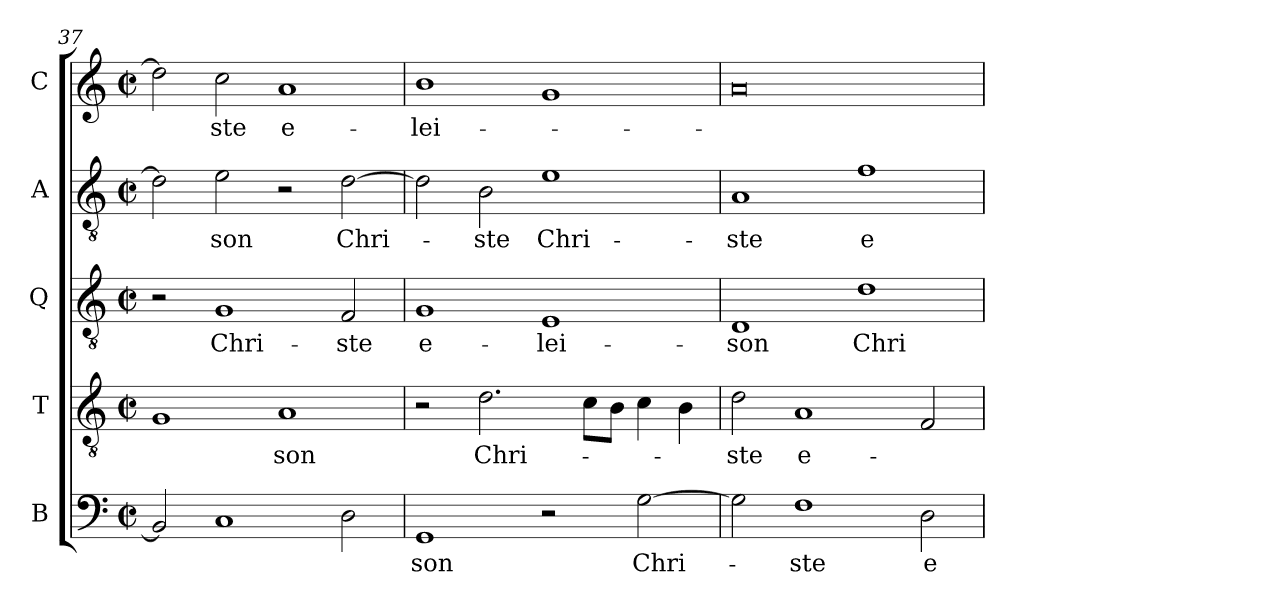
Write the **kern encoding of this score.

**kern	**text	**kern	**text	**kern	**text	**kern	**text	**kern	**text
*part5	*part5	*part4	*part4	*part3	*part3	*part2	*part2	*part1	*part1
*staff5	*staff5	*staff4	*staff4	*staff3	*staff3	*staff2	*staff2	*staff1	*staff1
*I"B	*	*I"T	*	*I"Q	*	*I"A	*	*I"C	*
*I'B	*	*I'T	*	*I'Q	*	*I'A	*	*I'C	*
*clefF4	*	*clefGv2	*	*clefGv2	*	*clefGv2	*	*clefG2	*
*M2/2	*	*M2/2	*	*M2/2	*	*M2/2	*	*M2/2	*
*met(c|)	*	*met(c|)	*	*met(c|)	*	*met(c|)	*	*met(c|)	*
=37	=37	=37	=37	=37	=37	=37	=37	=37	=37
2BB/]	.	1G	.	2r	.	2d\]	.	2dd\]	.
!	!	!	!	!	!LO:LY:b:cj	!	!LO:LY:b:cj	!	!LO:LY:b:cj
1C	.	.	.	1G	Chri-	2e\	-son	2cc\	-ste
!	!	!	!LO:LY:b:cj	!	!	!	!	!	!LO:LY:b:rj
.	.	1A	-son	.	.	2r	.	1a	e-
!	!	!	!	!	!LO:LY:b:cj	!	!LO:LY:b:cj	!	!
2D\	.	.	.	2F/	-ste	[>2d\	Chri-	.	.
!!LO:PB:g=z
=38	=38	=38	=38	=38	=38	=38	=38	=38	=38
!	!LO:LY:b:cj	!	!	!	!LO:LY:b:rj	!	!	!	!LO:LY:b:cj
1GG	-son	2r	.	1G	e-	2d\]	.	1b	-lei-
!	!	!	!LO:LY:b:cj	!	!	!	!LO:LY:b:cj	!	!
.	.	2.d\	Chri-	.	.	2B\	-ste	.	.
!	!	!	!	!	!LO:LY:b:cj	!	!LO:LY:b:cj	!	!
2r	.	.	.	1E	-lei-	1e	Chri-	1g	.
.	.	8c\L	.	.	.	.	.	.	.
.	.	8B\J	.	.	.	.	.	.	.
!	!LO:LY:b:cj	!	!	!	!	!	!	!	!
[>2G\	Chri-	4c\	.	.	.	.	.	.	.
.	.	4B\	.	.	.	.	.	.	.
=39	=39	=39	=39	=39	=39	=39	=39	=39	=39
!	!	!	!LO:LY:b:cj	!	!LO:LY:b:cj	!	!LO:LY:b:cj	!	!
2G\]	.	2d\	-ste	1D	-son	1A	-ste	0a	.
!	!LO:LY:b:cj	!	!LO:LY:b:rj	!	!	!	!	!	!
1F	-ste	1A	e-	.	.	.	.	.	.
!	!	!	!	!	!LO:LY:b:cj	!	!LO:LY:b:rj	!	!
.	.	.	.	1d	Chri-	1f	e-	.	.
!	!LO:LY:b:cj	!	!	!	!	!	!	!	!
2D\	e-	2F/	.	.	.	.	.	.	.
=	=	=	=	=	=	=	=	=	=
*-	*-	*-	*-	*-	*-	*-	*-	*-	*-
